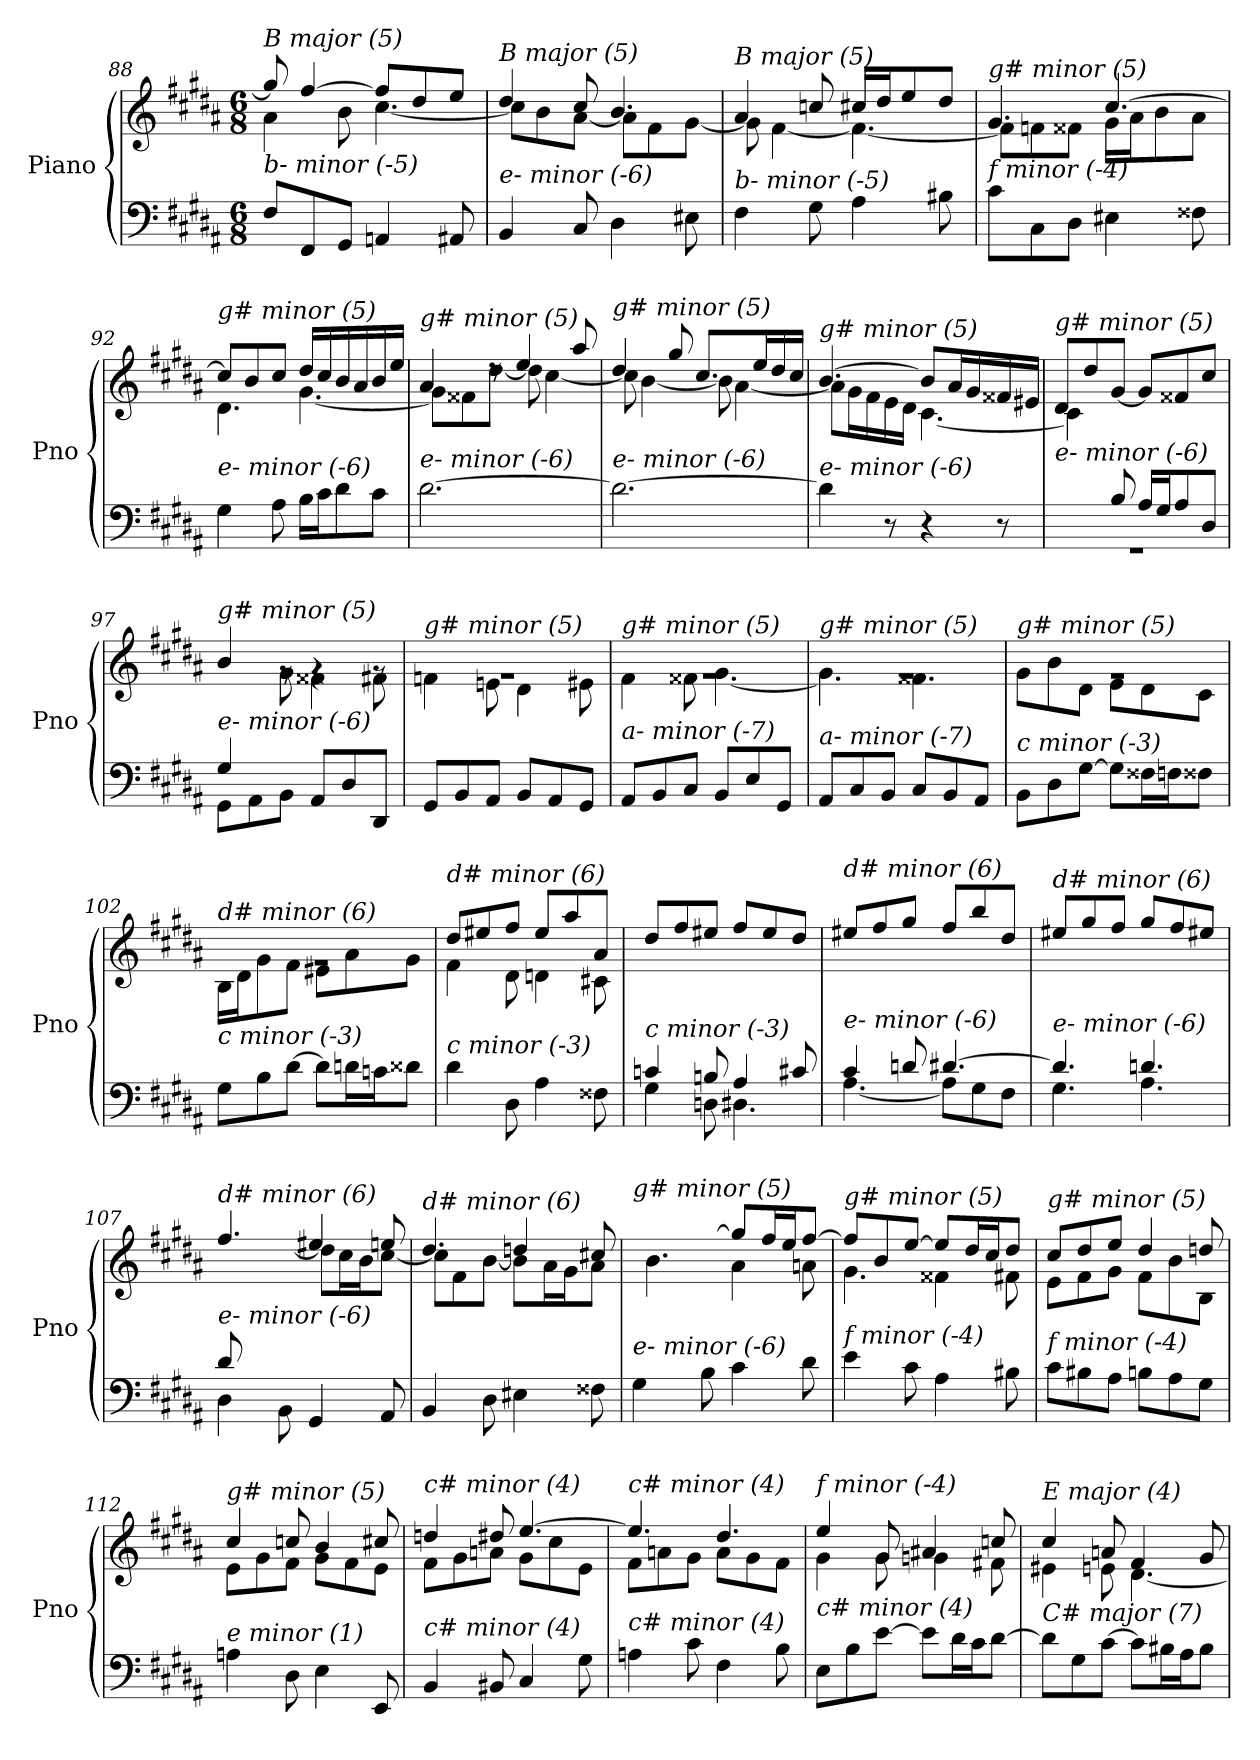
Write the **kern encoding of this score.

**kern	**kern
*part1	*part1
*staff2	*staff1
*I"Piano	*
*I'Pno	*
*clefF4	*clefG2
*k[f#c#g#d#a#]	*k[f#c#g#d#a#]
*M6/8	*M6/8
=88	=88
*	*^
!	!LO:TX:i:t=B major (5)	!
!LO:TX:i:t=b- minor (-5)	!	!
8F#/L	8gg#/]	4a#\
8FF#/	[4ff#/	.
8GG#/J	.	8b\
4AAn/	8ff#/L]	[4.cc#\
.	8dd#/	.
8AA#X/	8ee/J	.
=89	=89	=89
!	!LO:TX:i:t=B major (5)	!
!LO:TX:i:t=e- minor (-6)	!	!
4BB/	4dd#/	8cc#\L]
.	.	8b\
8C#/	8cc#/	[8a#\J
4D#\	4.b/	8a#\L]
.	.	8f#\
8E#Xi\	.	[8g#\J
=90	=90	=90
!	!LO:TX:i:t=B major (5)	!
!LO:TX:i:t=b- minor (-5)	!	!
4F#\	4a#/	8g#\]
.	.	[4f#\
8G#\	8ccnj/	.
4A#\	16cc#/LL	4.f#\_
.	16dd#/J	.
.	8ee/	.
8B#Xi\	8dd#/J	.
!!LO:PB:g=z	!!
=91	=91	=91
!	!LO:TX:i:t=g# minor (5)	!
!LO:TX:i:t=f minor (-4)	!	!
8c#\L	4.g#/	8f#\L]
8C#\	.	8fnj\
8D#\J	.	8f##X\J
4E#Xi\	[4.cc#/	16g#\LL
.	.	16a#\J
.	.	8b\
8F##X\	.	8a#\J
=92	=92	=92
!	!LO:TX:i:t=g# minor (5)	!
!LO:TX:i:t=e- minor (-6)	!	!
4G#\	8cc#/L]	4.d#\
.	8b/	.
8A#\	8cc#/J	.
16B\LL	16dd#/LL	[4.g#\
16c#\J	16cc#/	.
8d#\	16b/	.
.	16a#/	.
8c#\J	16b/	.
.	16ee/JJ	.
=93	=93	=93
!	!LO:TX:i:t=g# minor (5)	!
!LO:TX:i:t=e- minor (-6)	!	!
[2.d#\	4a#/	8g#\L]
.	.	8f##X\
.	8rdd	[8dd#\J
.	4ee/	8dd#\]
.	.	[4cc#\
.	8aa#/	.
=94	=94	=94
!	!LO:TX:i:t=g# minor (5)	!
!LO:TX:i:t=e- minor (-6)	!	!
2.d#\_	4dd#/	8cc#\]
.	.	[4b\
.	8gg#/	.
.	8.cc#/L	8b\]
.	.	[4a#\
.	16ee/L	.
.	16dd#/	.
.	16cc#/JJ	.
!!LO:LB:g=z	!!
=95	=95	=95
!	!LO:TX:i:t=g# minor (5)	!
!LO:TX:i:t=e- minor (-6)	!	!
4d#\]	[4.b/	8a#\L]
.	.	16g#\L
.	.	16f#\
8r	.	16e\
.	.	16d#\JJ
4r	8b/L]	[4.c#\
.	16a#/L	.
.	16g#/	.
8r	16f##X/	.
.	16e#Xi/JJ	.
=96	=96	=96
*^	*	*
!	!	!LO:TX:i:t=g# minor (5)	!
!LO:TX:i:t=e- minor (-6)	!	!	!
4ryy	2.rGG	8d#/L	4c#\]
.	.	8dd#/	.
8B/	.	[8g#/J	2ryy
16A#/LL	.	8g#/L]	.
16G#/J	.	.	.
8A#/	.	8f##X/	.
8D#/J	.	8cc#/J	.
=97	=97	=97	=97
!	!	!LO:TX:i:t=g# minor (5)	!
!LO:TX:i:t=e- minor (-6)	!	!	!
4G#/	8GG#\L	4b/	4ryy
.	8AA#\	.	.
2ryy	8BB\J	8rg	8g#\
.	8AA#/L	4rg	4f##X\
.	8D#/	.	.
.	8DD#/J	8rg	8f#X\
=98	=98	=98	=98
!	!	!LO:TX:i:t=g# minor (5)	!
!LO:TX:i:t=e- minor (-6)	!	!	!
*v	*v	*	*
8GG#/L	2.rg	4fnj\
8BB/	.	.
8AA#/J	.	8en\
8BB/L	.	4d#\
8AA#/	.	.
8GG#/J	.	8e#Xi\
=99	=99	=99
!	!LO:TX:i:t=g# minor (5)	!
!LO:TX:i:t=a- minor (-7)	!	!
8AA#/L	2.rg	4f#\
8BB/	.	.
8C#/J	.	8f##X\
8BB/L	.	[4.g#\
8E/	.	.
8GG#/J	.	.
=100	=100	=100
!	!LO:TX:i:t=g# minor (5)	!
!LO:TX:i:t=a- minor (-7)	!	!
8AA#/L	2.rg	4.g#\]
8C#/	.	.
8BB/J	.	.
8C#/L	.	4.f##X\
8BB/	.	.
8AA#/J	.	.
!!LO:LB:g=z	!!
=101	=101	=101
!	!LO:TX:i:t=g# minor (5)	!
!LO:TX:i:t=c minor (-3)	!	!
8BB\L	2.rg	8g#\L
8D#\	.	8b\
[8G#\J	.	8d#\J
8G#\L]	.	8e\L
16F##X\L	.	8d#\
16Fnj\J	.	.
8F##\J	.	8c#\J
=102	=102	=102
!	!LO:TX:i:t=d# minor (6)	!
!LO:TX:i:t=c minor (-3)	!	!
8G#\L	2.rg	16B\LL
.	.	16d#\J
8B\	.	8g#\
[8d#\J	.	8f#\J
8d#\L]	.	8e#X\L
16dnj\L	.	8a#\
16cnj\J	.	.
8d##j\J	.	8g#\J
=103	=103	=103
!	!LO:TX:i:t=d# minor (6)	!
!LO:TX:i:t=c minor (-3)	!	!
4d#\	8dd#/L	4f#\
.	8ee#X/	.
8D#\	8ff#/J	8d#\
4A#\	8ee#/L	4dnj\
.	8aa#/	.
8F##X\	8a#/J	8c#X\
=104	=104	=104
*^	*	*
!	!	!LO:TX:i:t=d# minor (6)	!
!LO:TX:i:t=c minor (-3)	!	!	!
*	*	*v	*v
4cnj/	4G#\	8dd#/L
.	.	8ff#/
8Bn/	8Dnj\	8ee#X/J
4A#/	4.D#\	8ff#/L
.	.	8ee#/
8c#Xj/	.	8dd#/J
=105	=105	=105
!	!	!LO:TX:i:t=d# minor (6)
!LO:TX:i:t=e- minor (-6)	!	!
4c#/	[4.A#\	8ee#X/L
.	.	8ff#/
8dnj/	.	8gg#/J
[4.d#/	8A#\L]	8ff#/L
.	8G#\	8bb/
.	8F#\J	8dd#/J
!!LO:LB:g=z
=106	=106	=106
!	!	!LO:TX:i:t=d# minor (6)
!LO:TX:i:t=e- minor (-6)	!	!
4.d#/]	4.G#\	8ee#X/L
.	.	8gg#/
.	.	8ff#/J
4.dnj/	4.A#\	8gg#/L
.	.	8ff#/
.	.	8ee#X/J
=107	=107	=107
*	*	*^
!	!	!LO:TX:i:t=d# minor (6)	!
!LO:TX:i:t=e- minor (-6)	!	!	!
8d#/L	4D#\	4.ff#/	8ryy
2ryy	.	.	8a#\
.	8BB\	.	[8dd#\J
.	4GG#/	4ee#X/	8dd#\L]
.	.	.	16cc#\L
.	.	.	16b\J
8ryy	8AA#/	8een/	[8cc#\J
=108	=108	=108	=108
!	!	!LO:TX:i:t=d# minor (6)	!
!LO:TX:i:t=c minor (-3)	!	!	!
*v	*v	*	*
4BB/	4.dd#/	8cc#\L]
.	.	8f#\
8D#\	.	[8b\J
4E#Xi\	4ddnj/	8b\L]
.	.	16a#\L
.	.	16g#\J
8F##X\	8cc#X/	8a#\J
=109	=109	=109
!	!LO:TX:i:t=g# minor (5)	!
!LO:TX:i:t=e- minor (-6)	!	!
4G#\	8b/Lyy	4.b\
.	8dd#/	.
8B\	[8gg#/J	.
4c#\	8gg#/L]	4a#\
.	16ff#/L	.
.	16ee/J	.
8d#\	[8ff#/J	8an\
=110	=110	=110
!	!LO:TX:i:t=g# minor (5)	!
!LO:TX:i:t=f minor (-4)	!	!
4e\	8ff#/L]	4.g#\
.	8b/	.
8c#\	[8ee/J	.
4A#\	8ee/L]	4f##X\
.	16dd#/L	.
.	16cc#/J	.
8B#Xi\	8dd#/J	8f#X\
!!LO:LB:g=z	!!
=111	=111	=111
!	!LO:TX:i:t=g# minor (5)	!
!LO:TX:i:t=f minor (-4)	!	!
8c#\L	8cc#/L	8e\L
8B#Xi\	8dd#/	8f#\
8A#\J	8ee/J	8g#\J
8Bn\L	4dd#/	8f#\L
8A#\	.	8b\
8G#\J	8ddn/	8B\J
=112	=112	=112
!	!LO:TX:i:t=g# minor (5)	!
!LO:TX:i:t=e minor (1)	!	!
4An\	4cc#/	8e\L
.	.	8g#\
8D#\	8ccn/	8f#\J
4E\	4b/	8g#\L
.	.	8f#\
8EE/	8cc#X/	8e\J
=113	=113	=113
!	!LO:TX:i:t=c# minor (4)	!
!LO:TX:i:t=c# minor (4)	!	!
4BB/	4ddn/	8f#\L
.	.	8g#\
8BB#X/	8dd#X/	8an\J
4C#/	[4.ee/	8g#\L
.	.	8cc#\
8G#\	.	8e\J
=114	=114	=114
!	!LO:TX:i:t=c# minor (4)	!
!LO:TX:i:t=c# minor (4)	!	!
4An\	4.ee/]	8f#\L
.	.	8an\
8c#\	.	8g#\J
4F#\	4.dd#/	8a\L
.	.	8g#\
8B\	.	8f#\J
=115	=115	=115
!	!LO:TX:i:t=f minor (-4)	!
!LO:TX:i:t=c# minor (4)	!	!
8E\L	4ee/	4g#\
8B\	.	.
[8e\J	8g#/	8g#\
8e\L]	4a#X/	4gnj\
16d#\L	.	.
16c#\J	.	.
[8d#\J	8ccnj/	8f#X\
!!LO:LB:g=z	!!
=116	=116	=116
!	!LO:TX:i:t=E major (4)	!
!LO:TX:i:t=C# major (7)	!	!
8d#\L]	4cc#/	4e#X\
8G#\	.	.
[8c#\J	8an/	8en\
8c#\L]	4f#/	[4.d#\
16B#X\L	.	.
16A#\J	.	.
8B#\J	8g#/	.
*	*v	*v
=	=
*-	*-
